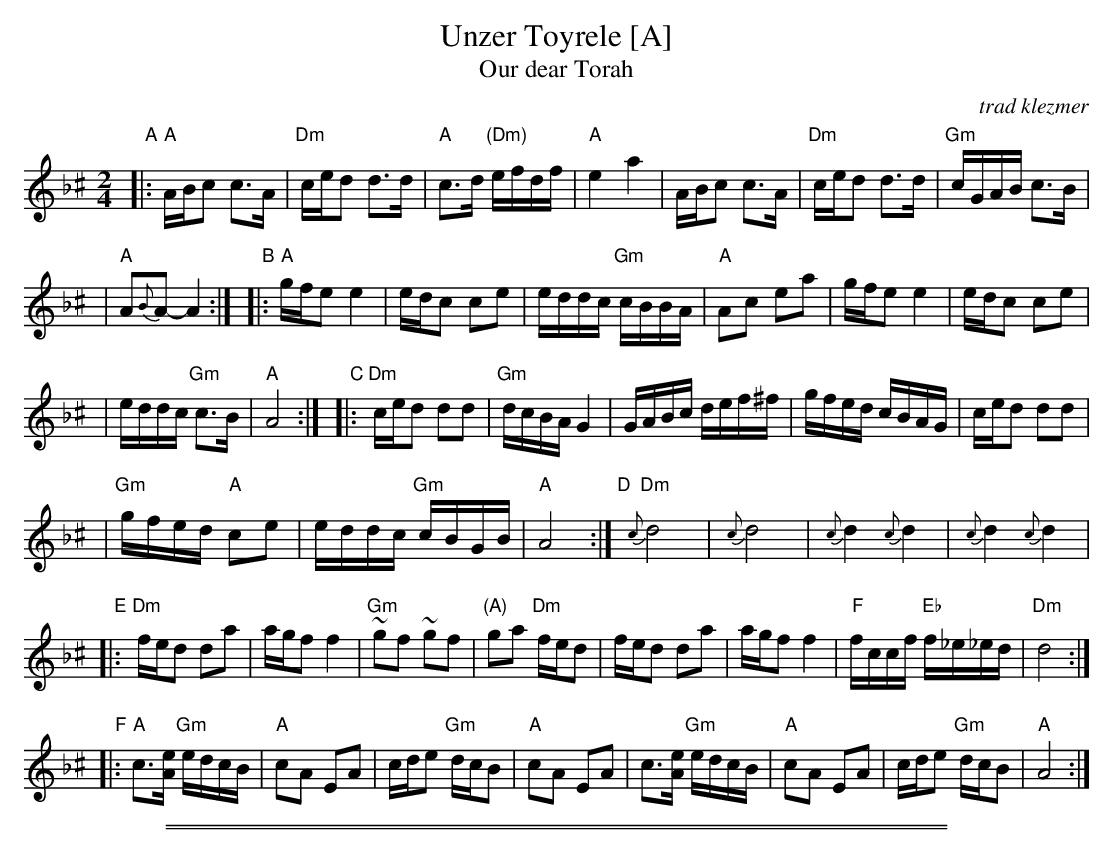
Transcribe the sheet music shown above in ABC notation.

X:1
T: Unzer Toyrele [A]
T: Our dear Torah
O:trad klezmer
M:2/4
L:1/8
K:Aphr^c
V:1
"A"\
|: "A"A/B/c c3/A/ | "Dm"c/e/d d3/d/ \
| "A"c3/d/ "(Dm)"e/f/d/f/ | "A"e2 a2 \
| A/B/c c3/A/ | "Dm"c/e/d d3/d/ \
| "Gm"c/G/A/B/ c3/B/ |
| "A"A{B}A-A2 :|\
"B"\
|: "A"g/f/e e2 |e/d/c ce \
| e/d/d/c/ "Gm"c/B/B/A/ | "A"Ac ea \
| g/f/e e2 |e/d/c ce |
| e/d/d/c/ "Gm"c3/B/ | "A"A4 :|\
"C"\
|: "Dm"c/e/d dd | "Gm"d/c/B/A/ G2 \
| G/A/B/c/ d/e/f/^f/ | g/f/e/d/ c/B/A/G/ \
| c/e/d dd |
| "Gm"g/f/e/d/ "A"ce \
| e/d/d/c/ "Gm"c/B/G/B/ | "A"A4 :|\
"D"[|]\
  "Dm"{c}d4 | {c}d4 \
| {c}d2 {c}d2 | {c}d2 {c}d2 |
"E"\
|:"Dm"f/e/d da |a/g/f f2 \
| "Gm"~gf ~gf | "(A)"ga "Dm"f/e/d \
| f/e/d da |a/g/f f2 \
| "F"f/c/c/f/ "Eb"f/_e/_e/d/ | "Dm"d4 :|
"F"\
|:"A"c3/[e/A/] "Gm"e/d/c/B/| "A"cA EA \
| c/d/e "Gm"d/c/B | "A"cA EA \
| c3/[e/A/] "Gm"e/d/c/B/| "A"cA EA \
| c/d/e "Gm"d/c/B | "A"A4 :|
